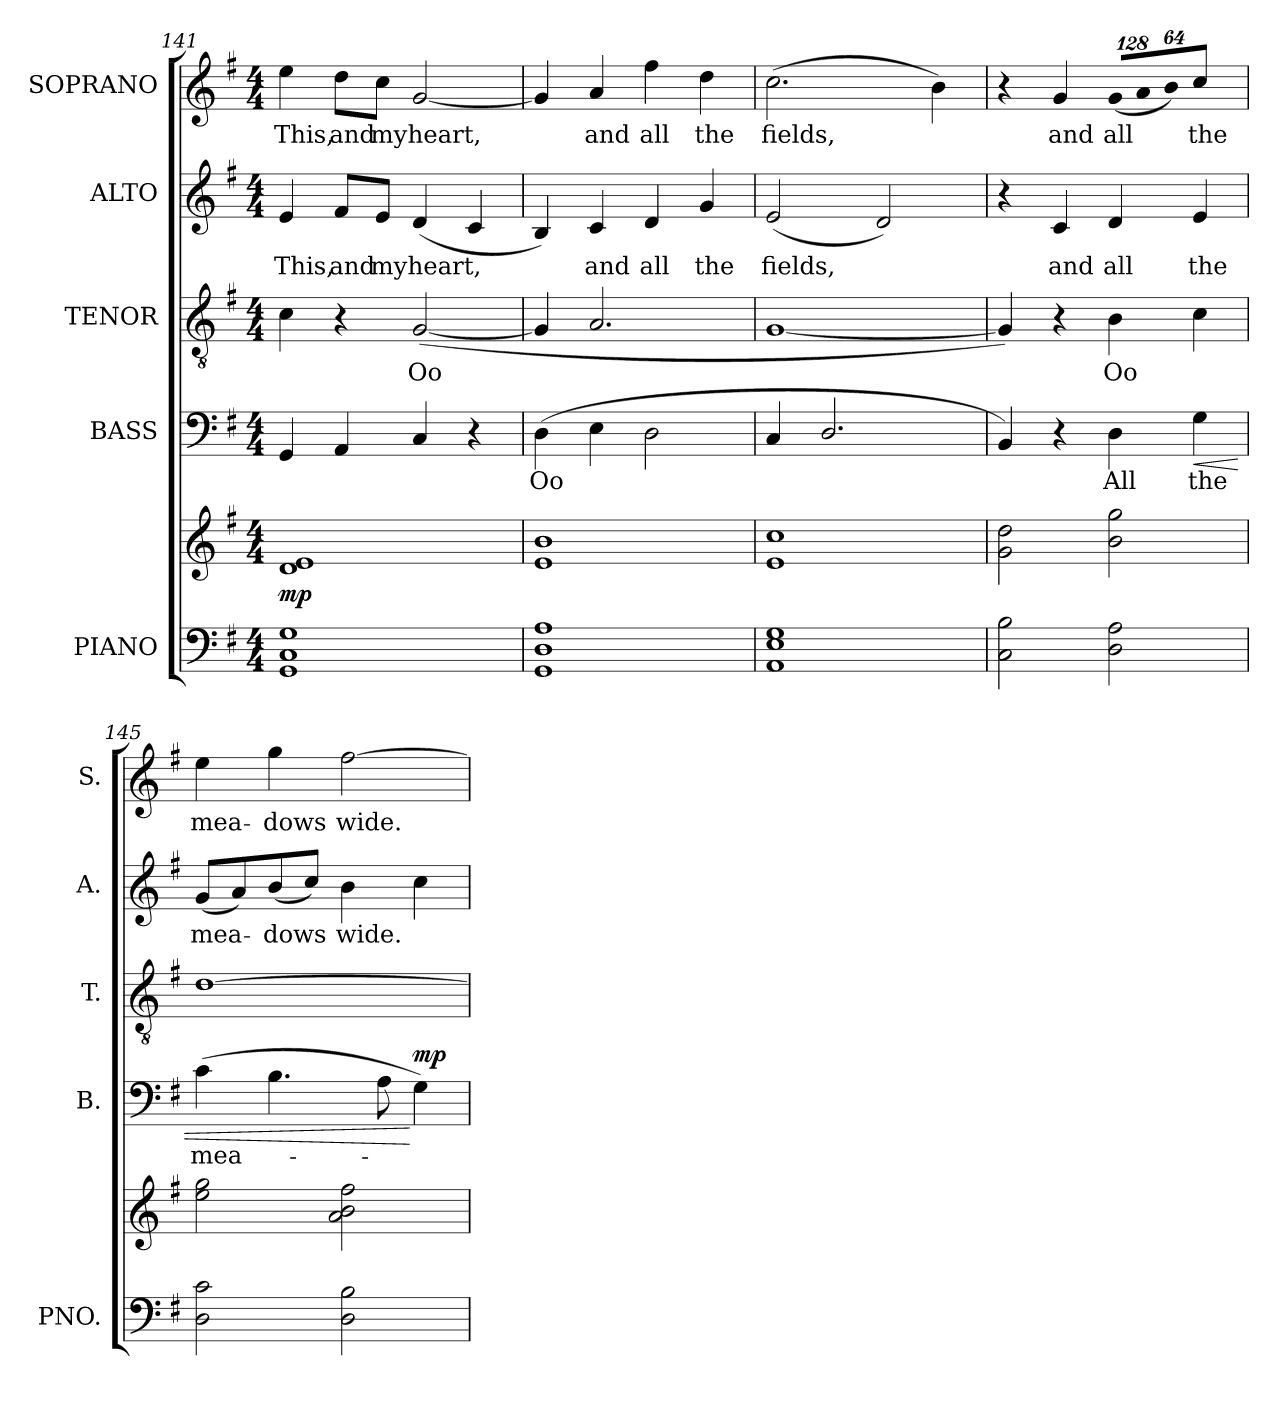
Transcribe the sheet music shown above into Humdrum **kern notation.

**kern	**kern	**dynam	**kern	**text	**dynam	**kern	**text	**kern	**text	**kern	**text
*part5	*part5	*part5	*part4	*part4	*part4	*part3	*part3	*part2	*part2	*part1	*part1
*staff6	*staff5	*staff5/6	*staff4	*staff4	*staff4	*staff3	*staff3	*staff2	*staff2	*staff1	*staff1
*I"PIANO	*	*	*I"BASS	*	*	*I"TENOR	*	*I"ALTO	*	*I"SOPRANO	*
*I'PNO.	*	*	*I'B.	*	*	*I'T.	*	*I'A.	*	*I'S.	*
*clefF4	*clefG2	*	*clefF4	*	*	*clefGv2	*	*clefG2	*	*clefG2	*
*	*	*	*	*	*	*ITrd7c12	*	*	*	*	*
*k[f#]	*k[f#]	*	*k[f#]	*	*	*k[f#]	*	*k[f#]	*	*k[f#]	*
*G:	*G:	*	*G:	*	*	*G:	*	*G:	*	*G:	*
*M4/4	*M4/4	*	*M4/4	*	*	*M4/4	*	*M4/4	*	*M4/4	*
=141	=141	=141	=141	=141	=141	=141	=141	=141	=141	=141	=141
!	!	!	!	!	!	!	!	!	!LO:LY:b:color=#000000	!	!
!	!	!	!	!	!	!	!	!	!	!	!LO:LY:b:color=#000000
1GGi 1Ci 1Gi	1di 1ei	mp	4GGi/	.	.	4Ci\	.	4ei/	This,	4eei\	This,
!	!	!	!	!	!	!	!	!	!LO:LY:b:color=#000000	!	!
!	!	!	!	!	!	!	!	!	!	!	!LO:LY:b:color=#000000
.	.	.	4AAi/	.	.	4r	.	8f#i/L	and	8ddi\L	and
!	!	!	!	!	!	!	!	!	!LO:LY:b:color=#000000	!	!
!	!	!	!	!	!	!	!	!	!	!	!LO:LY:b:color=#000000
.	.	.	.	.	.	.	.	8ei/J	my	8cci\J	my
!	!	!	!	!	!	!	!LO:LY:b:color=#000000	!	!	!	!
!	!	!	!	!	!	!	!	!	!LO:LY:b:color=#000000	!	!
!	!	!	!	!	!	!	!	!	!	!	!LO:LY:b:color=#000000
.	.	.	4Ci/	.	.	([2GGi/	Oo	(4di/	heart,	[2gi/	heart,
.	.	.	4r	.	.	.	.	4ci/	.	.	.
!!LO:LB:g=z
=142	=142	=142	=142	=142	=142	=142	=142	=142	=142	=142	=142
!	!	!	!	!LO:LY:b:color=#000000	!	!	!	!	!	!	!
1GGi 1Di 1Ai	1ei 1bi	.	(4Di\	Oo	.	4GGi/]	.	4Bi/)	.	4gi/]	.
!	!	!	!	!	!	!	!	!	!LO:LY:b:color=#000000	!	!
!	!	!	!	!	!	!	!	!	!	!	!LO:LY:b:color=#000000
.	.	.	4Ei\	.	.	2.AAi/	.	4ci/	and	4ai/	and
!	!	!	!	!	!	!	!	!	!LO:LY:b:color=#000000	!	!
!	!	!	!	!	!	!	!	!	!	!	!LO:LY:b:color=#000000
.	.	.	2Di\	.	.	.	.	4di/	all	4ff#i\	all
!	!	!	!	!	!	!	!	!	!LO:LY:b:color=#000000	!	!
!	!	!	!	!	!	!	!	!	!	!	!LO:LY:b:color=#000000
.	.	.	.	.	.	.	.	4gi/	the	4ddi\	the
=143	=143	=143	=143	=143	=143	=143	=143	=143	=143	=143	=143
!	!	!	!	!	!	!	!	!	!LO:LY:b:color=#000000	!	!
!	!	!	!	!	!	!	!	!	!	!	!LO:LY:b:color=#000000
1AAi 1Ei 1Gi	1ei 1cci	.	4Ci/	.	.	[1GGi	.	(2ei/	fields,	(2.cci\	fields,
.	.	.	2.Di/	.	.	.	.	.	.	.	.
.	.	.	.	.	.	.	.	2di/)	.	.	.
.	.	.	.	.	.	.	.	.	.	4bi\)	.
=144	=144	=144	=144	=144	=144	=144	=144	=144	=144	=144	=144
2Ci\ 2Bi	2gi\ 2ddi	.	4BBi/)	.	.	4GGi/])	.	4r	.	4r	.
!	!	!	!	!	!	!	!	!	!LO:LY:b:color=#000000	!	!
!	!	!	!	!	!	!	!	!	!	!	!LO:LY:b:color=#000000
.	.	.	4r	.	.	4r	.	4ci/	and	4gi/	and
!	!	!	!	!LO:LY:b:color=#000000	!	!	!	!	!	!	!
!	!	!	!	!	!	!	!LO:LY:b:color=#000000	!	!	!	!
!	!	!	!	!	!	!	!	!	!LO:LY:b:color=#000000	!	!
*	*	*	*	*	*	*	*	*	*	*Xbrackettup	*
!	!	!	!	!	!	!	!	!	!	!LO:N:vis=8	!
!	!	!	!	!	!	!	!	!	!	!	!LO:LY:b:color=#000000
2Di\ 2Ai	2bi\ 2ggi	.	4Di\	All	.	4BBi\	Oo	4di/	all	(1024%85gi/L	all
!	!	!	!	!	!	!	!	!	!	!LO:N:vis=8	!
.	.	.	.	.	.	.	.	.	.	1024%85ai/	.
!	!	!	!	!	!	!	!	!	!	!LO:N:vis=8	!
.	.	.	.	.	.	.	.	.	.	512%43bi/J)	.
!	!	!	!	!LO:LY:b:color=#000000	!LO:HP:b	!	!	!	!	!	!
!	!	!	!	!	!	!	!	!	!LO:LY:b:color=#000000	!	!
!	!	!	!	!	!	!	!	!	!	!	!LO:LY:b:color=#000000
.	.	.	4Gi\	the	<	4Ci\	.	4ei/	the	4cci\	the
=145	=145	=145	=145	=145	=145	=145	=145	=145	=145	=145	=145
!	!	!	!	!LO:LY:b:color=#000000	!	!	!	!	!	!	!
!	!	!	!	!	!	!	!	!	!LO:LY:b:color=#000000	!	!
!	!	!	!	!	!	!	!	!	!	!	!LO:LY:b:color=#000000
2Di\ 2ci	2eei\ 2ggi	.	(4ci\	mea-	.	[1Di	.	(8gi/L	mea-	4eei\	mea-
.	.	.	.	.	.	.	.	8ai/)	.	.	.
!	!	!	!	!	!	!	!	!	!LO:LY:b:color=#000000	!	!
!	!	!	!	!	!	!	!	!	!	!	!LO:LY:b:color=#000000
.	.	.	4.Bi\	.	.	.	.	(8bi/	-dows	4ggi\	-dows
.	.	.	.	.	.	.	.	8cci/J)	.	.	.
!	!	!	!	!	!	!	!	!	!LO:LY:b:color=#000000	!	!
!	!	!	!	!	!	!	!	!	!	!	!LO:LY:b:color=#000000
2Di\ 2Bi	2ai\ 2bi 2ff#i	.	.	.	.	.	.	4bi\	wide.	[2ff#i\	wide.
.	.	.	8Ai\	.	.	.	.	.	.	.	.
.	.	.	4Gi\)	.	[ mp	.	.	4cci\	.	.	.
=	=	=	=	=	=	=	=	=	=	=	=
*-	*-	*-	*-	*-	*-	*-	*-	*-	*-	*-	*-
